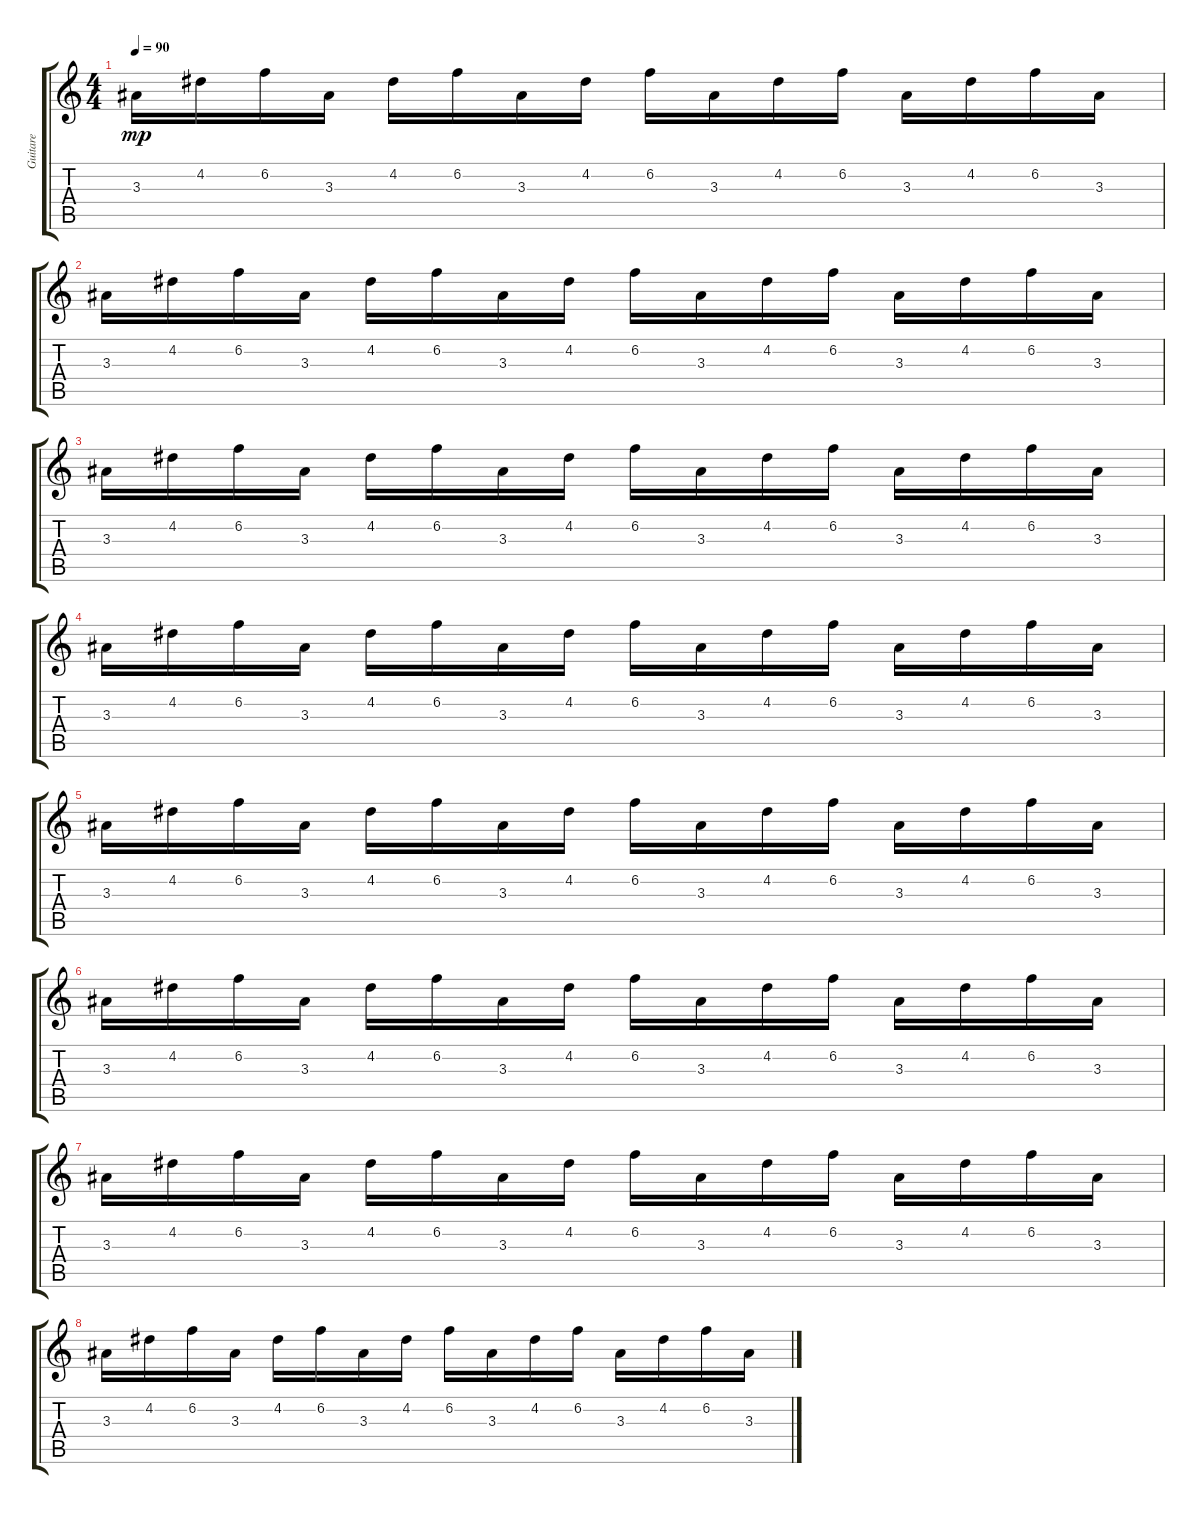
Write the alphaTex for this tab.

\track ("Guitare" "Guitare") {instrument distortionguitar}
\staff {score tabs}
\tuning (E4 B3 G3 D3 A2 D2) {hide}
\ts (4 4)
\section ("" "")
\tempo 90
\clef g2
\ks c
3.3.16{dy mp} 4.2.16 6.2.16 3.3.16 4.2.16 6.2.16 3.3.16 4.2.16 6.2.16 3.3.16 4.2.16 6.2.16 3.3.16 4.2.16 6.2.16 3.3.16 |
3.3.16 4.2.16 6.2.16 3.3.16 4.2.16 6.2.16 3.3.16 4.2.16 6.2.16 3.3.16 4.2.16 6.2.16 3.3.16 4.2.16 6.2.16 3.3.16 |
3.3.16 4.2.16 6.2.16 3.3.16 4.2.16 6.2.16 3.3.16 4.2.16 6.2.16 3.3.16 4.2.16 6.2.16 3.3.16 4.2.16 6.2.16 3.3.16 |
3.3.16 4.2.16 6.2.16 3.3.16 4.2.16 6.2.16 3.3.16 4.2.16 6.2.16 3.3.16 4.2.16 6.2.16 3.3.16 4.2.16 6.2.16 3.3.16 |
\section ("" "")
3.3.16 4.2.16 6.2.16 3.3.16 4.2.16 6.2.16 3.3.16 4.2.16 6.2.16 3.3.16 4.2.16 6.2.16 3.3.16 4.2.16 6.2.16 3.3.16 |
3.3.16 4.2.16 6.2.16 3.3.16 4.2.16 6.2.16 3.3.16 4.2.16 6.2.16 3.3.16 4.2.16 6.2.16 3.3.16 4.2.16 6.2.16 3.3.16 |
3.3.16 4.2.16 6.2.16 3.3.16 4.2.16 6.2.16 3.3.16 4.2.16 6.2.16 3.3.16 4.2.16 6.2.16 3.3.16 4.2.16 6.2.16 3.3.16 |
3.3.16 4.2.16 6.2.16 3.3.16 4.2.16 6.2.16 3.3.16 4.2.16 6.2.16 3.3.16 4.2.16 6.2.16 3.3.16 4.2.16 6.2.16 3.3.16
